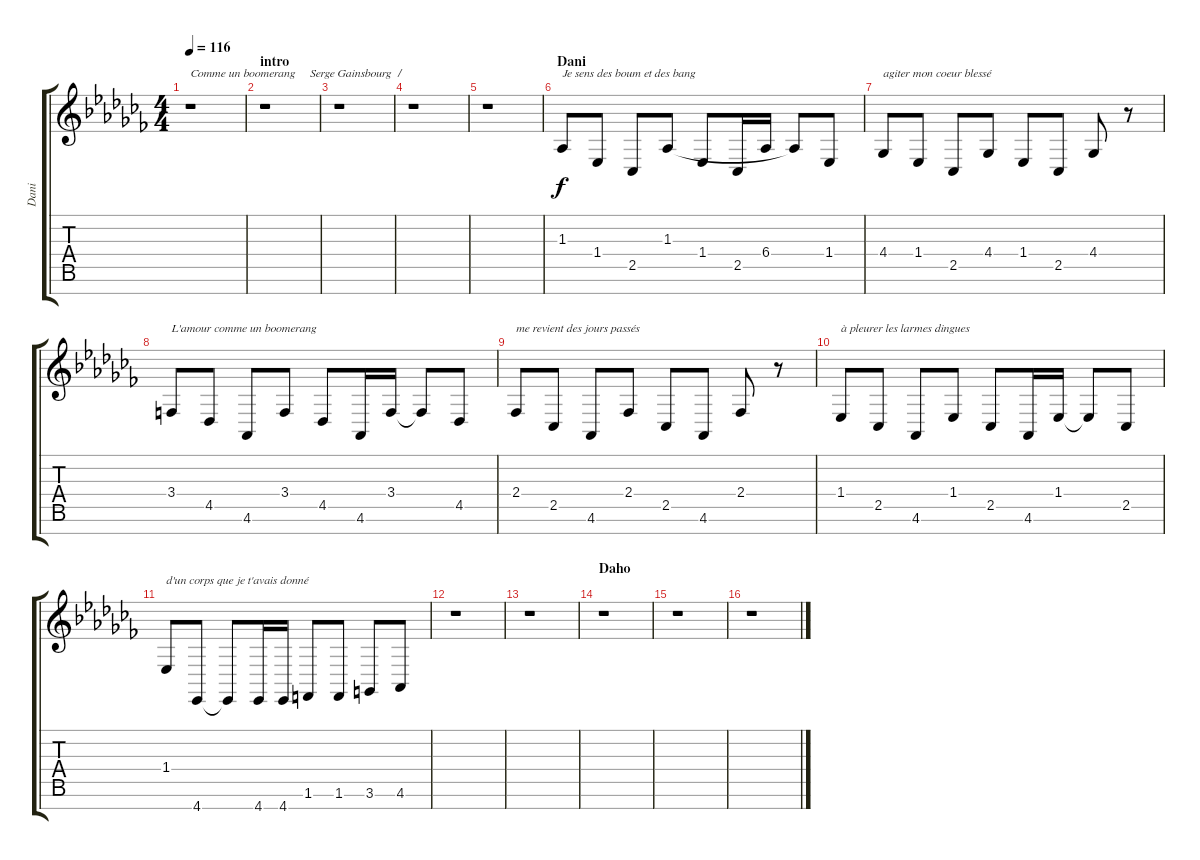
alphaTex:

\track ("Dani" "Dani") {instrument brightacousticpiano}
\staff {score tabs}
\tuning (E4 B3 G3 D3 A2 E2 B1) {hide}
\ts (4 4)
\tempo 116
\clef g2
\ks abminor
r.1{txt "Comme un boomerang     Serge Gainsbourg  /" dy f instrument brightacousticpiano} |
\section ("" "intro")
r.1 |
r.1 |
r.1 |
r.1 |
\section ("" "Dani")
1.3.8{txt "Je sens des boum et des bang"} 1.4.8 2.5.8 1.3.8 1.4.8 2.5.16 6.4.16 1.3{t}.8 1.4.8 |
4.4.8{txt "agiter mon coeur blessé"} 1.4.8 2.5.8 4.4.8 1.4.8 2.5.8 4.4.8 r.8 |
3.4.8{txt "L'amour comme un boomerang "} 4.5.8 4.6.8 3.4.8 4.5.8 4.6.16 3.4.16 3.4{t}.8 4.5.8 |
2.4.8{txt "me revient des jours passés"} 2.5.8 4.6.8 2.4.8 2.5.8 4.6.8 2.4.8 r.8 |
1.4.8{txt "à pleurer les larmes dingues"} 2.5.8 4.6.8 1.4.8 2.5.8 4.6.16 1.4.16 1.4{t}.8 2.5.8 |
1.4.8{txt "d'un corps que je t'avais donné"} 4.7.8 4.7{t}.8 4.7.16 4.7.16 1.6.8 1.6.8 3.6.8 4.6.8 |
r.1 |
r.1 |
\section ("" "Daho")
r.1 |
r.1 |
r.1
